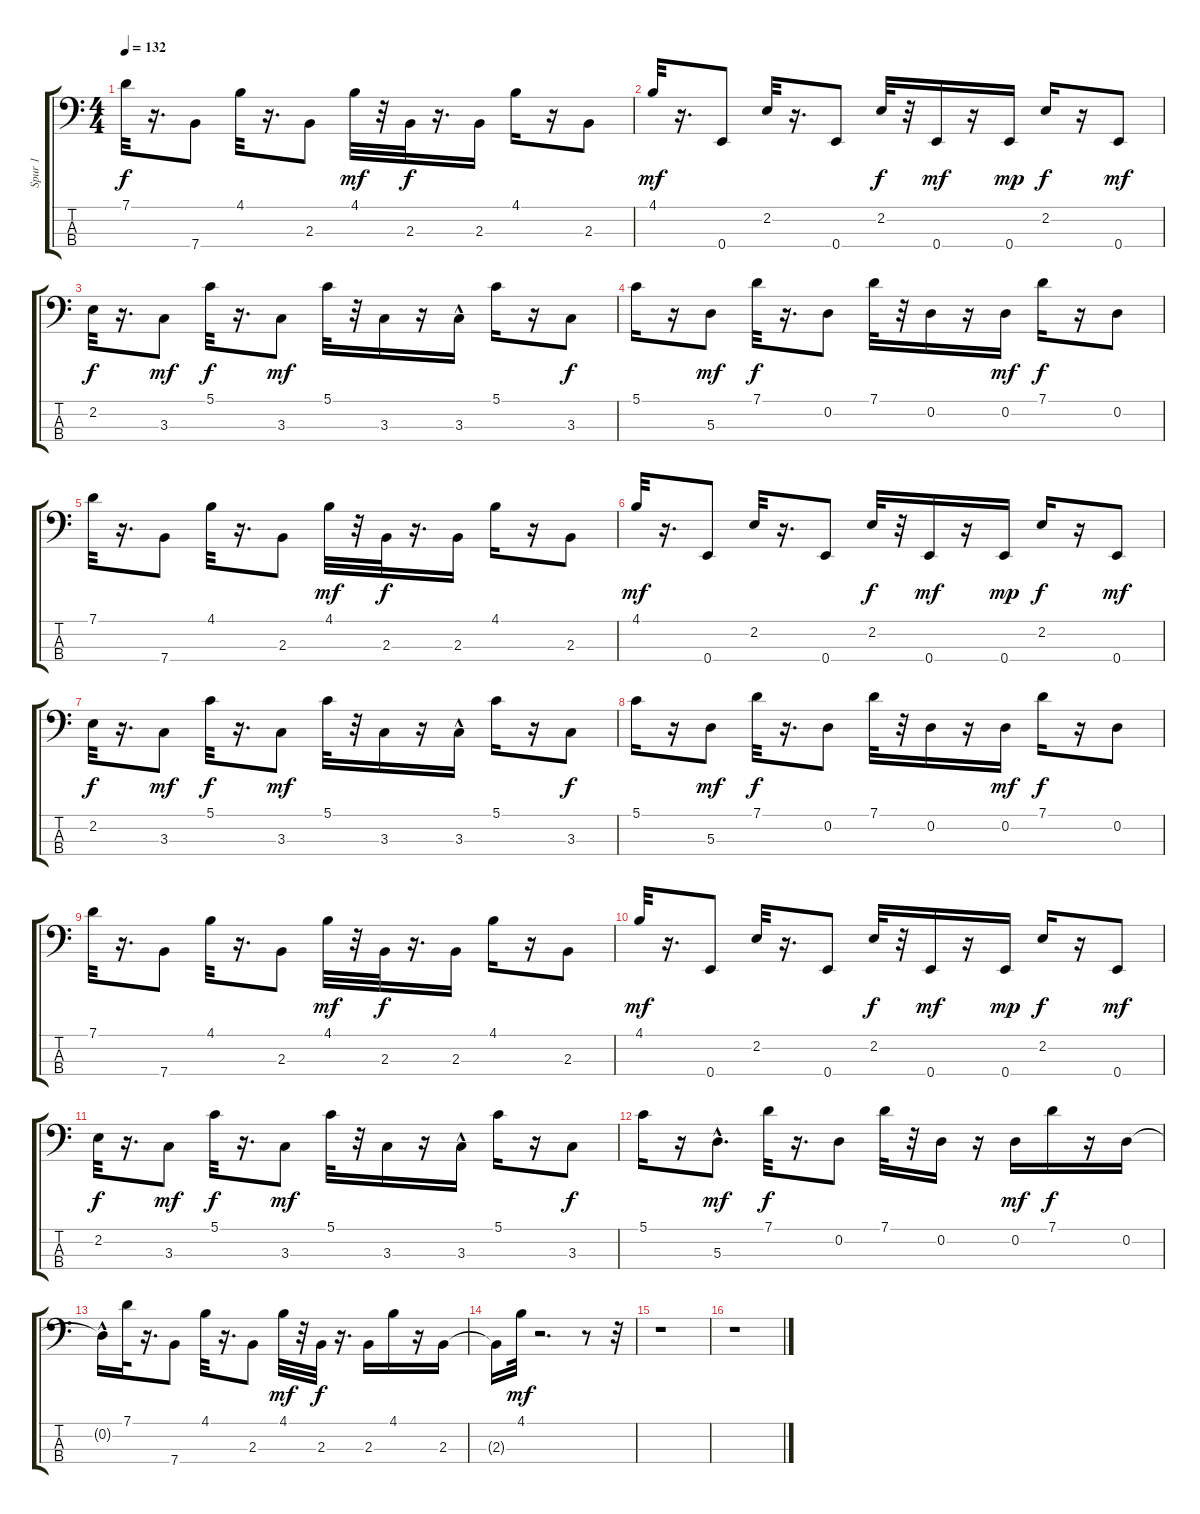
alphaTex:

\track ("Spur 1" "Spur 1") {instrument electricbassfinger}
\staff {score tabs}
\tuning (G2 D2 A1 E1) {hide}
\ts (4 4)
\tempo 132
\clef f4
\ks c
7.1.32{dy f} r.16{d} 7.4.8 4.1.32 r.16{d} 2.3.8 4.1.32{dy mf} r.32 2.3.32{dy f} r.16{d} 2.3.16 4.1.16 r.16 2.3.8 |
4.1.32{dy mf} r.16{d} 0.4.8 2.2.32 r.16{d} 0.4.8 2.2.32{dy f} r.32 0.4.16{dy mf} r.16 0.4.16{dy mp} 2.2.16{dy f} r.16 0.4.8{dy mf} |
2.2.32{dy f} r.16{d} 3.3.8{dy mf} 5.1.32{dy f} r.16{d} 3.3.8{dy mf} 5.1.32 r.32 3.3.16 r.16 3.3{hac}.16 5.1.16 r.16 3.3.8{dy f} |
5.1.16 r.16 5.3.8{dy mf} 7.1.32{dy f} r.16{d} 0.2.8 7.1.32 r.32 0.2.16 r.16 0.2.16{dy mf} 7.1.16{dy f} r.16 0.2.8 |
7.1.32 r.16{d} 7.4.8 4.1.32 r.16{d} 2.3.8 4.1.32{dy mf} r.32 2.3.32{dy f} r.16{d} 2.3.16 4.1.16 r.16 2.3.8 |
4.1.32{dy mf} r.16{d} 0.4.8 2.2.32 r.16{d} 0.4.8 2.2.32{dy f} r.32 0.4.16{dy mf} r.16 0.4.16{dy mp} 2.2.16{dy f} r.16 0.4.8{dy mf} |
2.2.32{dy f} r.16{d} 3.3.8{dy mf} 5.1.32{dy f} r.16{d} 3.3.8{dy mf} 5.1.32 r.32 3.3.16 r.16 3.3{hac}.16 5.1.16 r.16 3.3.8{dy f} |
5.1.16 r.16 5.3.8{dy mf} 7.1.32{dy f} r.16{d} 0.2.8 7.1.32 r.32 0.2.16 r.16 0.2.16{dy mf} 7.1.16{dy f} r.16 0.2.8 |
7.1.32 r.16{d} 7.4.8 4.1.32 r.16{d} 2.3.8 4.1.32{dy mf} r.32 2.3.32{dy f} r.16{d} 2.3.16 4.1.16 r.16 2.3.8 |
4.1.32{dy mf} r.16{d} 0.4.8 2.2.32 r.16{d} 0.4.8 2.2.32{dy f} r.32 0.4.16{dy mf} r.16 0.4.16{dy mp} 2.2.16{dy f} r.16 0.4.8{dy mf} |
2.2.32{dy f} r.16{d} 3.3.8{dy mf} 5.1.32{dy f} r.16{d} 3.3.8{dy mf} 5.1.32 r.32 3.3.16 r.16 3.3{hac}.16 5.1.16 r.16 3.3.8{dy f} |
5.1.16 r.16 5.3{hac}.8{d dy mf} 7.1.32{dy f} r.16{d} 0.2.8 7.1.32 r.32 0.2.16 r.16 0.2.16{dy mf} 7.1.16{dy f} r.16 0.2.16 |
0.2{hac t}.16 7.1.32 r.16{d} 7.4.8 4.1.32 r.16{d} 2.3.8 4.1.32{dy mf} r.32 2.3.32{dy f} r.16{d} 2.3.16 4.1.16 r.16 2.3.16 |
2.3{t}.16 4.1.32{dy mf} r.2{d} r.8 r.32 |
r.1 |
r.1
